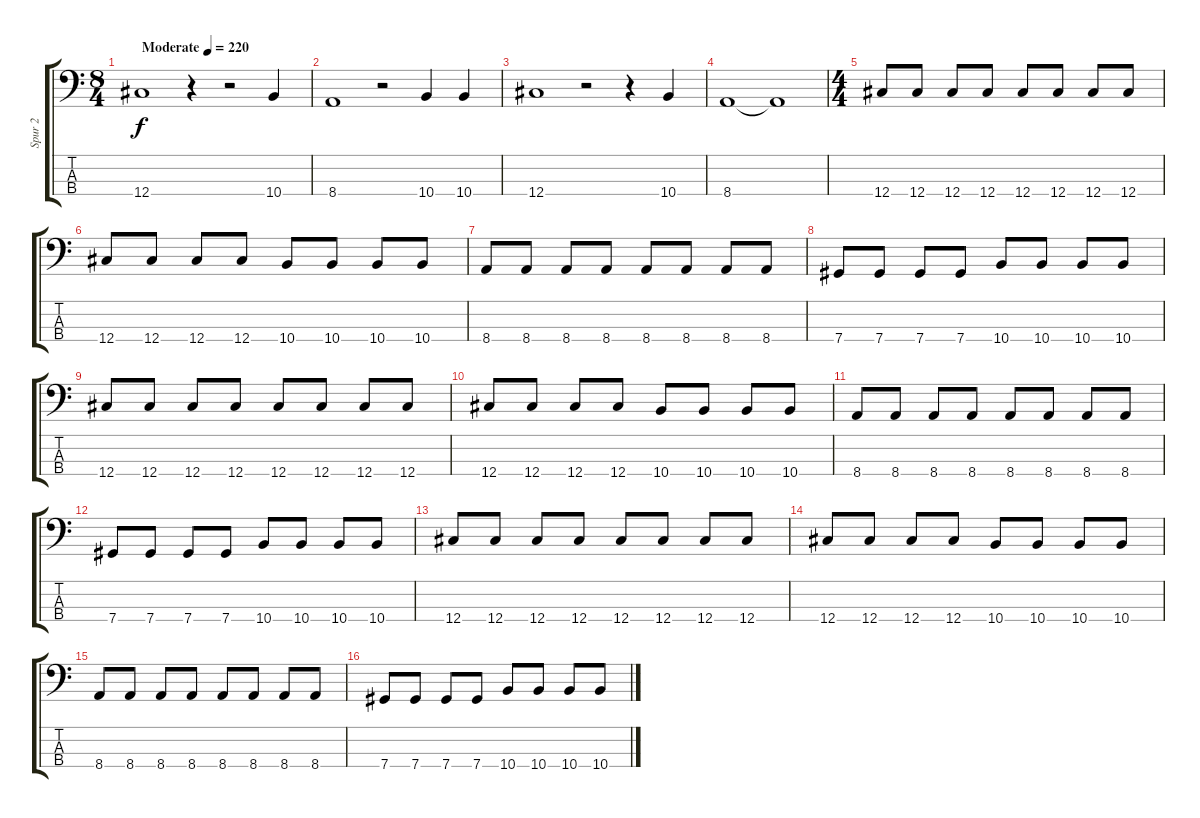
\track ("Spur 2" "Spur 2") {instrument electricbassfinger}
\staff {score tabs}
\tuning (Gb2 Db2 Ab1 Db1) {hide}
\ts (8 4)
\tempo (220 "Moderate")
\clef f4
\ks c
12.4.1{dy f instrument electricbassfinger} r.4 r.2 10.4.4 |
8.4.1 r.2 10.4.4 10.4.4 |
12.4.1 r.2 r.4 10.4.4 |
8.4.1 8.4{t}.1 |
\ts (4 4)
12.4.8 12.4.8 12.4.8 12.4.8 12.4.8 12.4.8 12.4.8 12.4.8 |
12.4.8 12.4.8 12.4.8 12.4.8 10.4.8 10.4.8 10.4.8 10.4.8 |
8.4.8 8.4.8 8.4.8 8.4.8 8.4.8 8.4.8 8.4.8 8.4.8 |
7.4.8 7.4.8 7.4.8 7.4.8 10.4.8 10.4.8 10.4.8 10.4.8 |
12.4.8 12.4.8 12.4.8 12.4.8 12.4.8 12.4.8 12.4.8 12.4.8 |
12.4.8 12.4.8 12.4.8 12.4.8 10.4.8 10.4.8 10.4.8 10.4.8 |
8.4.8 8.4.8 8.4.8 8.4.8 8.4.8 8.4.8 8.4.8 8.4.8 |
7.4.8 7.4.8 7.4.8 7.4.8 10.4.8 10.4.8 10.4.8 10.4.8 |
12.4.8 12.4.8 12.4.8 12.4.8 12.4.8 12.4.8 12.4.8 12.4.8 |
12.4.8 12.4.8 12.4.8 12.4.8 10.4.8 10.4.8 10.4.8 10.4.8 |
8.4.8 8.4.8 8.4.8 8.4.8 8.4.8 8.4.8 8.4.8 8.4.8 |
7.4.8 7.4.8 7.4.8 7.4.8 10.4.8 10.4.8 10.4.8 10.4.8
